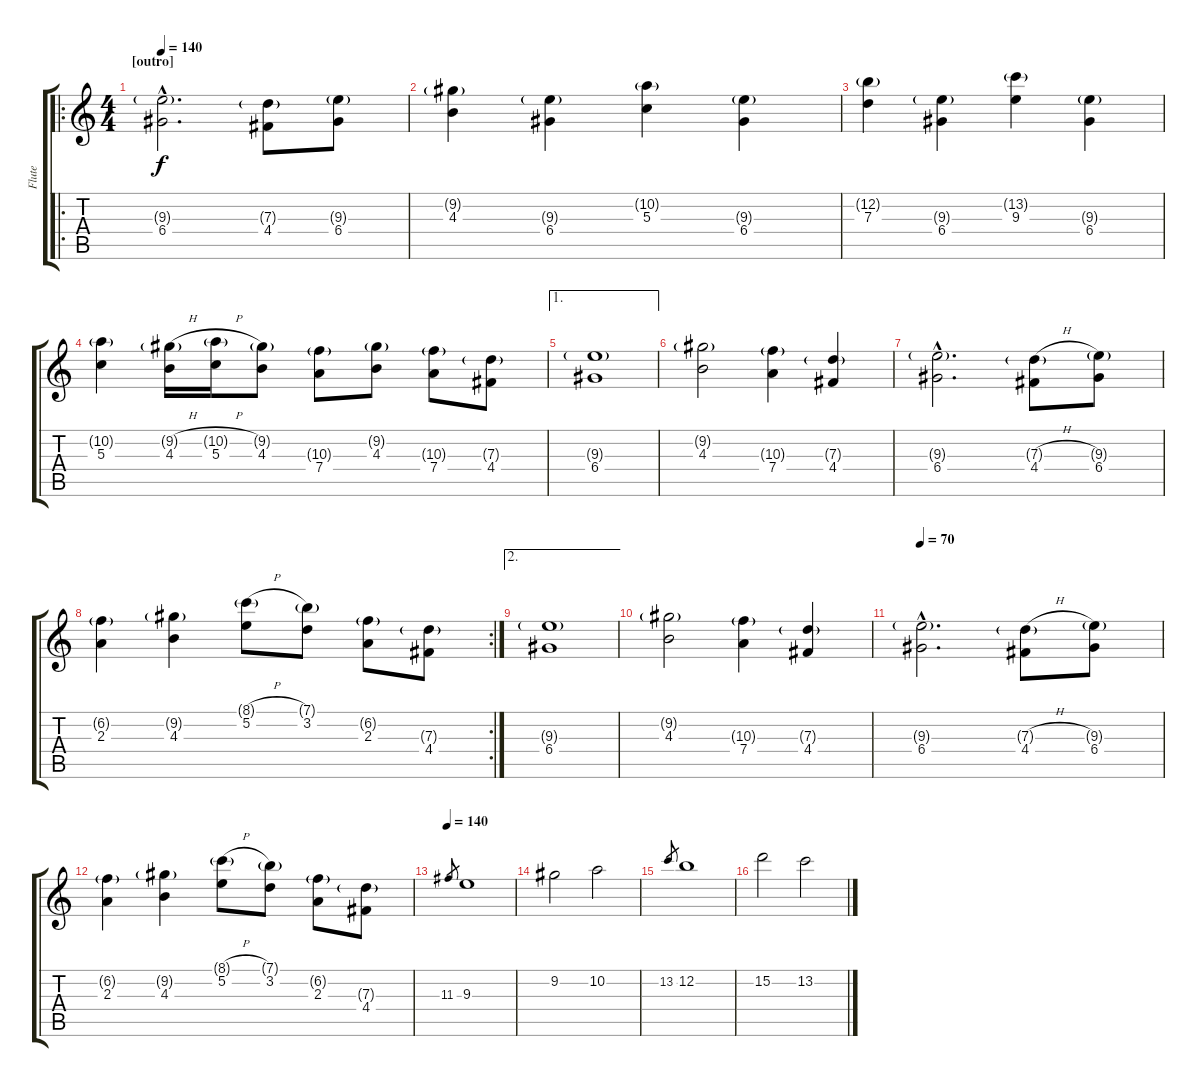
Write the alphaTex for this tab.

\track ("Flute" "Flute") {instrument flute}
\staff {score tabs}
\tuning (E5 B4 G4 D4 A3 E3) {hide}
\ro
\ts (4 4)
\section ("" "[outro]")
\tempo 140
\clef g2
\ks c
(9.3{g hac} 6.4{hac}).2{d dy f} (7.3{g} 4.4).8 (9.3{g} 6.4).8 |
(9.2{g} 4.3).4 (9.3{g} 6.4).4 (10.2{g} 5.3).4 (9.3{g} 6.4).4 |
(12.2{g} 7.3).4 (9.3{g} 6.4).4 (13.2{g} 9.3).4 (9.3{g} 6.4).4 |
(10.2{g} 5.3).4 (9.2{h g} 4.3).16 (10.2{h g} 5.3).16 (9.2{g} 4.3).8 (10.3{g} 7.4).8 (9.2{g} 4.3).8 (10.3{g} 7.4).8 (7.3{g} 4.4).8 |
\ae 1
(9.3{g} 6.4).1 |
(9.2{g} 4.3).2 (10.3{g} 7.4).4 (7.3{g} 4.4).4 |
(9.3{g hac} 6.4{hac}).2{d} (7.3{h g} 4.4).8 (9.3{g} 6.4).8 |
\rc 2
(6.2{g} 2.3).4 (9.2{g} 4.3).4 (8.1{h g} 5.2).8 (7.1{g} 3.2).8 (6.2{g} 2.3).8 (7.3{g} 4.4).8 |
\ae 2
(9.3{g} 6.4).1 |
(9.2{g} 4.3).2 (10.3{g} 7.4).4 (7.3{g} 4.4).4 |
\tempo 70
(9.3{g hac} 6.4{hac}).2{d} (7.3{h g} 4.4).8 (9.3{g} 6.4).8 |
(6.2{g} 2.3).4 (9.2{g} 4.3).4 (8.1{h g} 5.2).8 (7.1{g} 3.2).8 (6.2{g} 2.3).8 (7.3{g} 4.4).8 |
\tempo 140
11.3.8{gr} 9.3.1 |
9.2.2 10.2.2 |
13.2.8{gr} 12.2.1 |
15.2.2 13.2.2
